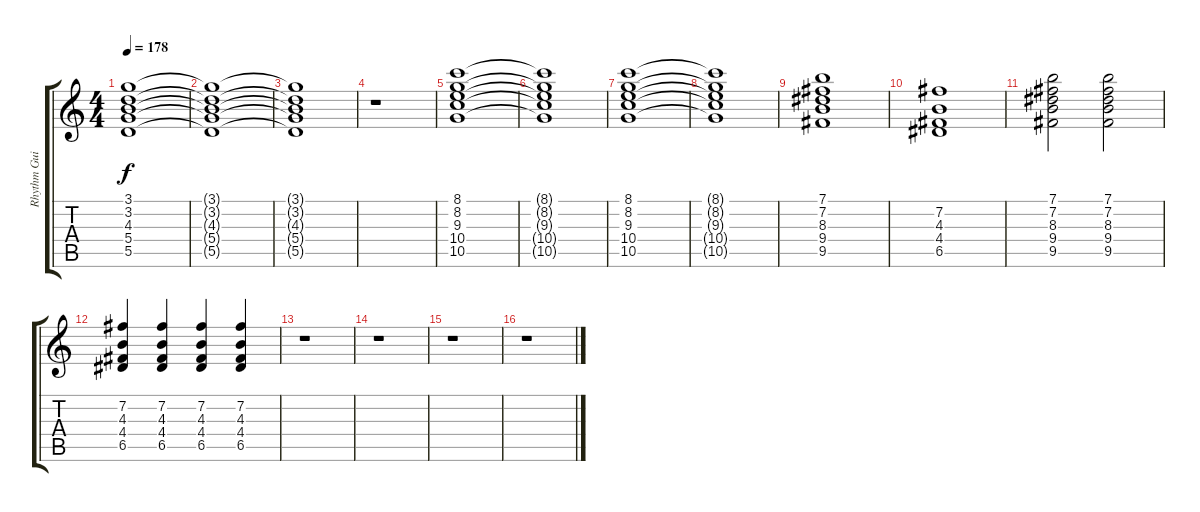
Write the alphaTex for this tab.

\track ("Rhythm Guitar" "Rhythm Gui") {instrument electricguitarclean}
\staff {score tabs}
\tuning (E4 B3 G3 D3 A2 E2) {hide}
\ts (4 4)
\tempo 178
\clef g2
\ks c
(3.1 3.2 4.3 5.4 5.5).1{dy f} |
(3.1{t} 3.2{t} 4.3{t} 5.4{t} 5.5{t}).1 |
(3.1{t} 3.2{t} 4.3{t} 5.4{t} 5.5{t}).1 |
r.1 |
(8.1 8.2 9.3 10.4 10.5).1 |
(8.1{t} 8.2{t} 9.3{t} 10.4{t} 10.5{t}).1 |
(8.1 8.2 9.3 10.4 10.5).1 |
(8.1{t} 8.2{t} 9.3{t} 10.4{t} 10.5{t}).1 |
(7.1 7.2 8.3 9.4 9.5).1 |
(7.2 4.3 4.4 6.5).1 |
(7.1 7.2 8.3 9.4 9.5).2 (7.1 7.2 8.3 9.4 9.5).2 |
(7.2 4.3 4.4 6.5).4 (7.2 4.3 4.4 6.5).4 (7.2 4.3 4.4 6.5).4 (7.2 4.3 4.4 6.5).4 |
r.1 |
r.1 |
r.1 |
r.1
